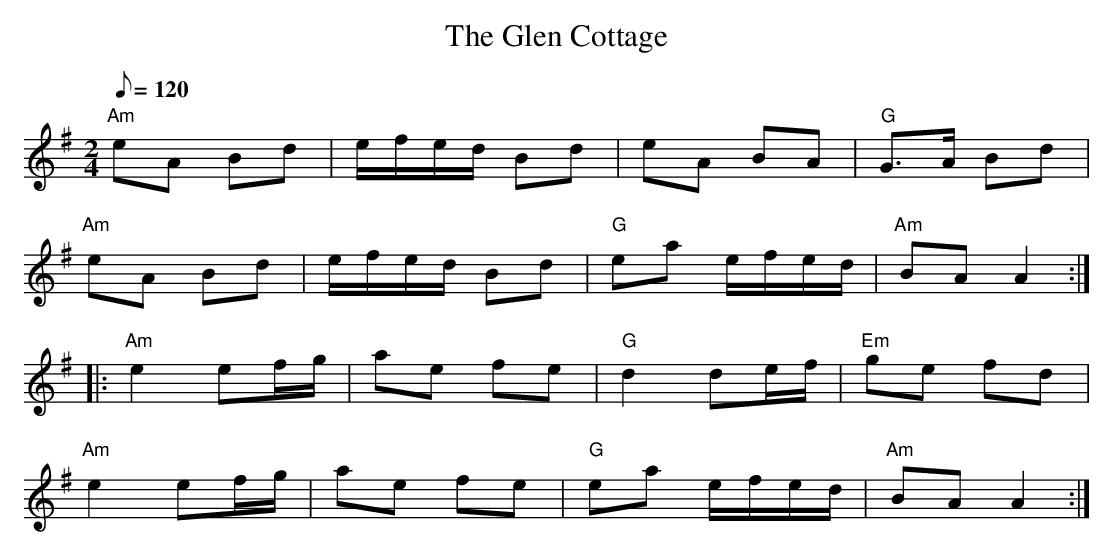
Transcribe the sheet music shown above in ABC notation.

X:1
T:Glen Cottage, The
M:2/4
L:1/8
Q:120
K:Ador
"Am"eA Bd | e/f/e/d/ Bd | eA BA | "G"G>A Bd |
"Am"eA Bd | e/f/e/d/ Bd | "G"ea e/f/e/d/ | "Am"BA A2 :|:
"Am"e2 ef/g/ | ae fe | "G"d2 de/f/ | "Em"ge fd |
"Am"e2 ef/g/ | ae fe | "G"ea e/f/e/d/ |"Am" BA A2 :|]
